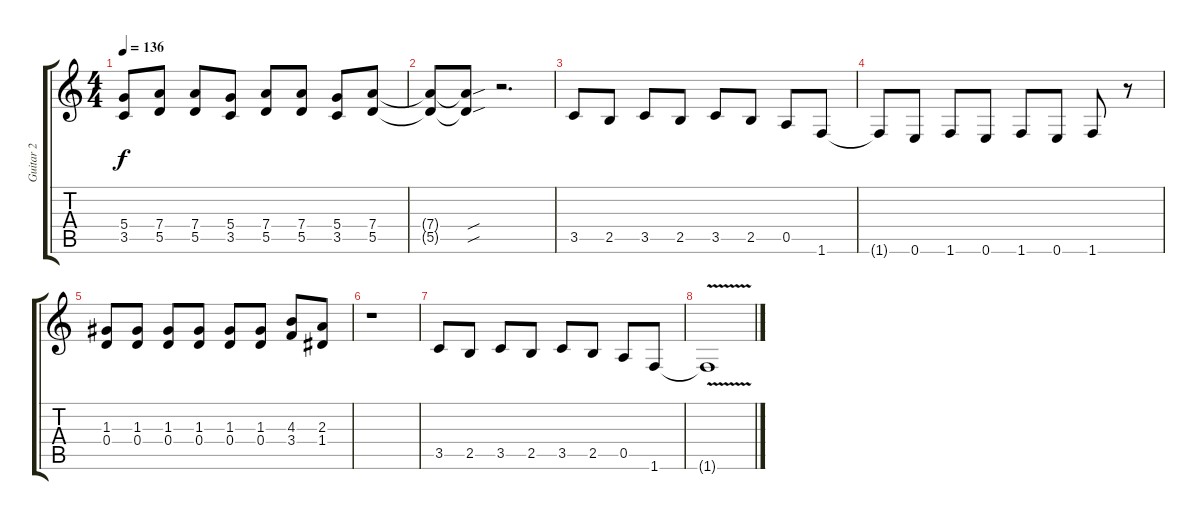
\track ("Guitar 2" "Guitar 2") {instrument distortionguitar}
\staff {score tabs}
\tuning (E4 B3 G3 D3 A2 E2) {hide}
\ts (4 4)
\tempo 136
\clef g2
\ks c
(5.4 3.5).8{dy f} (7.4 5.5).8 (7.4 5.5).8 (5.4 3.5).8 (7.4 5.5).8 (7.4 5.5).8 (5.4 3.5).8 (7.4 5.5).8 |
(7.4{t} 5.5{t}).8 (7.4{sou t} 5.5{sou t}).8 r.2{d} |
3.5.8 2.5.8 3.5.8 2.5.8 3.5.8 2.5.8 0.5.8 1.6.8 |
1.6{t}.8 0.6.8 1.6.8 0.6.8 1.6.8 0.6.8 1.6.8 r.8 |
(1.3 0.4).8 (1.3 0.4).8 (1.3 0.4).8 (1.3 0.4).8 (1.3 0.4).8 (1.3 0.4).8 (4.3 3.4).8 (2.3 1.4).8 |
r.1 |
3.5.8 2.5.8 3.5.8 2.5.8 3.5.8 2.5.8 0.5.8 1.6.8 |
1.6{v t}.1
